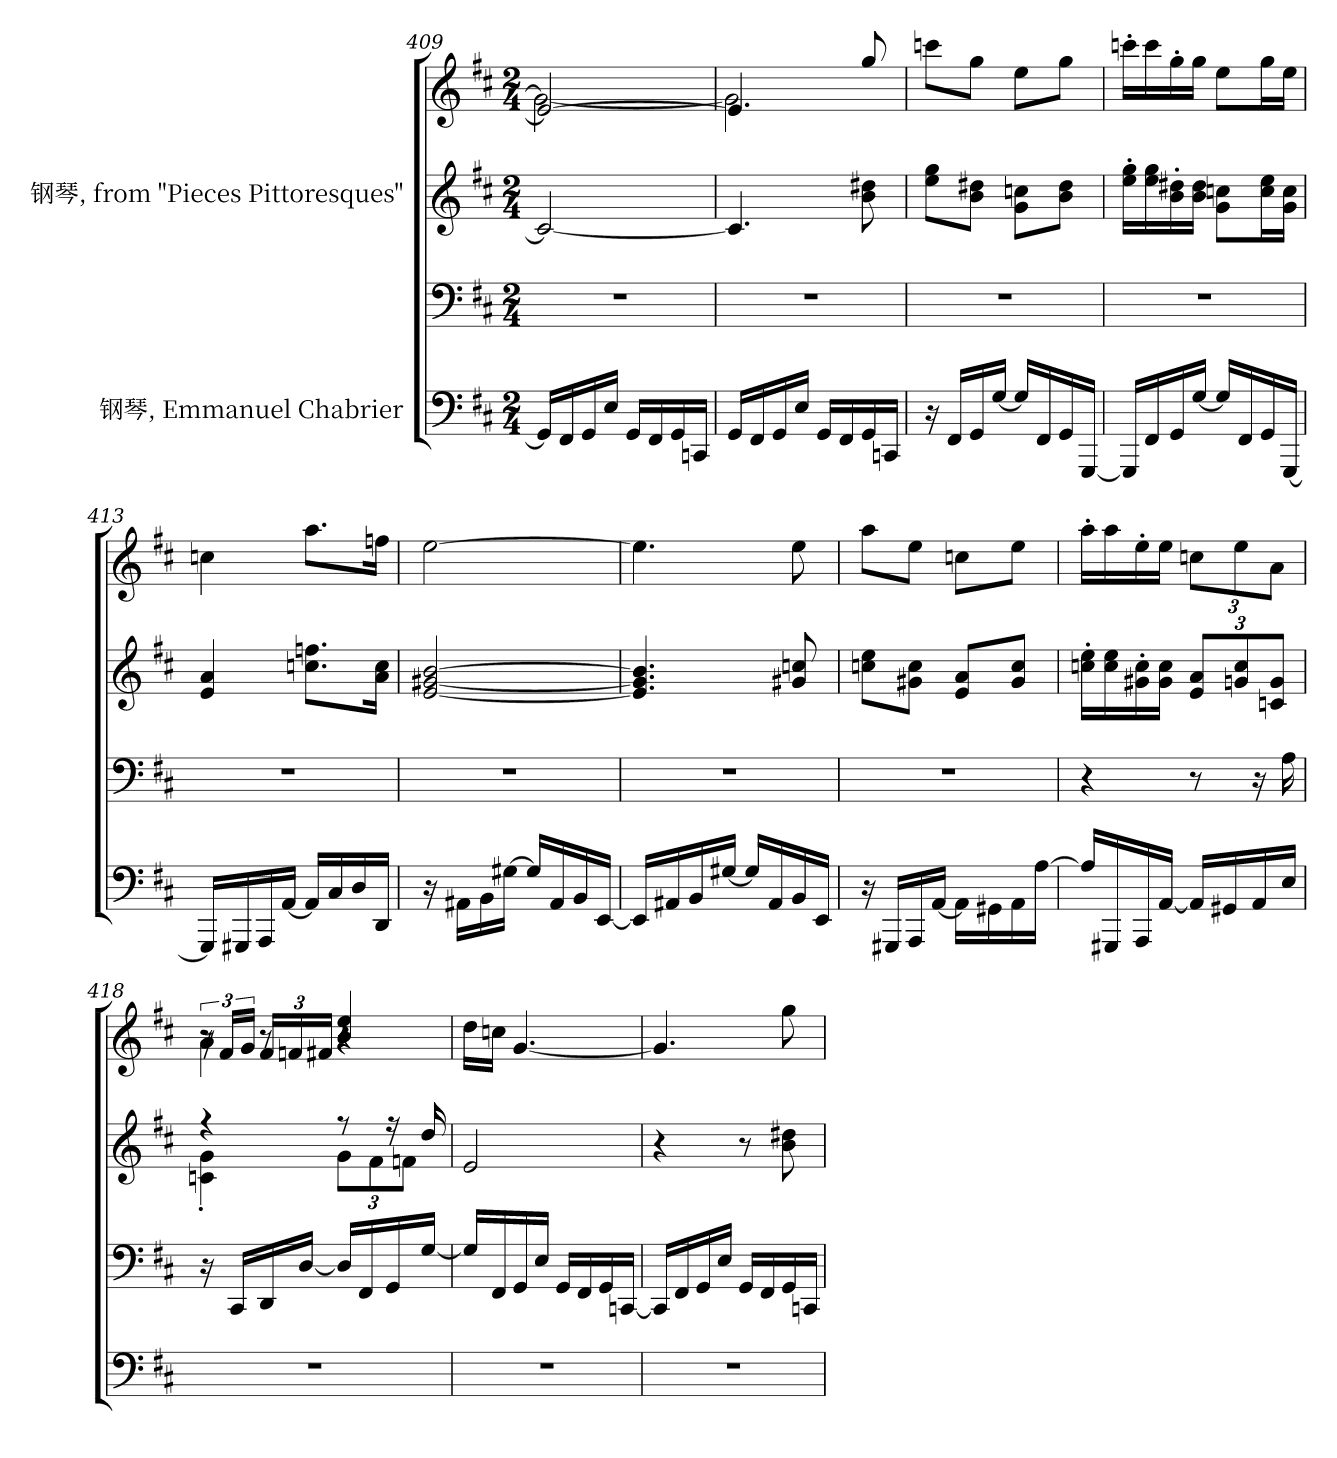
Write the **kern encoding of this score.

**kern	**kern	**kern	**kern
*part2	*part2	*part1	*part1
*staff4	*staff3	*staff2	*staff1
*I"钢琴, Emmanuel Chabrier	*	*I"钢琴, from &quot;Pieces Pittoresques&quot;	*
!!LO:PB:g=z
*clefF4	*clefF4	*clefG2	*clefG2
*k[f#c#]	*k[f#c#]	*k[f#c#]	*k[f#c#]
*M2/4	*M2/4	*M2/4	*M2/4
=409	=409	=409	=409
*	*	*	*^
16GG/LL]	2r	2c/_	2e/_	2g\_
16FF#/	.	.	.	.
16GG/	.	.	.	.
16E/JJ	.	.	.	.
16GG/LL	.	.	.	.
16FF#/	.	.	.	.
16GG/	.	.	.	.
16CCn/JJ	.	.	.	.
=410	=410	=410	=410	=410
16GG/LL	2r	4.c/]	4.e/]	2g\]
16FF#/	.	.	.	.
16GG/	.	.	.	.
16E/JJ	.	.	.	.
16GG/LL	.	.	.	.
16FF#/	.	.	.	.
16GG/	.	8b\ 8dd#X\	8gg/	.
16CCn/JJ	.	.	.	.
*	*	*	*v	*v
=411	=411	=411	=411
16r	2r	8ee\ 8gg\L	8cccn\L
16FF#/LL	.	.	.
16GG/	.	8b\ 8dd#X\J	8gg\J
[16G/JJ	.	.	.
16G/LL]	.	8g\ 8ccn\L	8ee\L
16FF#/	.	.	.
16GG/	.	8b\ 8dd#\J	8gg\J
[16GGG/JJ	.	.	.
=412	=412	=412	=412
16GGG/LL]	2r	16ee\' 16gg\'LL	16cccn'\LL
16FF#/	.	16ee\ 16gg\	16ccc\
16GG/	.	16b\' 16dd#X\'	16gg'\
[16G/JJ	.	16b\ 16dd#\JJ	16gg\JJ
16G/LL]	.	8g\ 8ccn\L	8ee\L
16FF#/	.	.	.
16GG/	.	16cc\ 16ee\L	16gg\L
[16GGG/JJ	.	16g\ 16cc\JJ	16ee\JJ
!!LO:LB:g=z
=413	=413	=413	=413
16GGG/LL]	2r	4e/ 4a/	4ccn\
16GGG#X/	.	.	.
16AAA/	.	.	.
[16AA/JJ	.	.	.
16AA/LL]	.	8.ccn\ 8.ffn\L	8.aa\L
16C#/	.	.	.
16D/	.	.	.
16DD/JJ	.	16a\ 16cc\Jk	16ffn\Jk
=414	=414	=414	=414
16r	2r	[2e/ [2g#X/ [2b/	[2ee\
16AA#X\LL	.	.	.
16BB\	.	.	.
[16G#X\JJ	.	.	.
16G#/LL]	.	.	.
16AA#/	.	.	.
16BB/	.	.	.
[16EE/JJ	.	.	.
=415	=415	=415	=415
16EE/LL]	2r	4.e/] 4.g#/] 4.b/]	4.ee\]
16AA#X/	.	.	.
16BB/	.	.	.
[16G#X/JJ	.	.	.
16G#/LL]	.	.	.
16AA#/	.	.	.
16BB/	.	8g#X/ 8ccn/	8ee\
16EE/JJ	.	.	.
!!LO:LB:g=z
=416	=416	=416	=416
16r	2r	8ccn\ 8ee\L	8aa\L
16GGG#X/LL	.	.	.
16AAA/	.	8g#X\ 8cc\J	8ee\J
[16AA/JJ	.	.	.
16AA\LL]	.	8e/ 8a/L	8ccn\L
16GG#X\	.	.	.
16AA\	.	8g#/ 8cc/J	8ee\J
[16A\JJ	.	.	.
=417	=417	=417	=417
16A/LL]	4r	16ccn\' 16ee\'LL	16aa'\LL
16GGG#X/	.	16cc\ 16ee\	16aa\
16AAA/	.	16g#X\' 16cc\'	16ee'\
[16AA/JJ	.	16g#\ 16cc\JJ	16ee\JJ
*	*	*Xbrackettup	*Xbrackettup
16AA/LL]	8r	12e/ 12a/L	12ccn\L
16GG#X/	.	.	.
.	.	12gn/ 12cc/	12ee\
16AA/	16r	.	.
.	.	12cn/ 12g/J	12a\J
16E/JJ	16A\	.	.
=418	=418	=418	=418
*	*	*^	*
*	*	*	*	*brackettup
*	*	*	*	*^
*	*	*	*	*	*^
2r	16r	4r	4cn\' 4g\'	24r	4a\	8r
.	.	.	.	24f#/LL	.	.
.	16CC#/LL	.	.	.	.	.
.	.	.	.	24g/JJ	.	.
*	*	*	*	*	*	*Xbrackettup
.	16DD/	.	.	8r	.	24f#/LL
.	.	.	.	.	.	24fn/
.	[16D/JJ	.	.	.	.	.
.	.	.	.	.	.	24f#X/JJ
.	16D/LL]	8r	12g\L	4b/ 4ee/	4r	4r
.	16FF#/	.	.	.	.	.
.	.	.	12f#\	.	.	.
.	16GG/	16r	.	.	.	.
.	.	.	12fn\J	.	.	.
.	[16G/JJ	16dd/	.	.	.	.
*	*	*v	*v	*	*	*
*	*	*	*v	*v	*v
!!LO:PB:g=z
=419	=419	=419	=419
2r	16G/LL]	2e/	16dd\LL
.	16FF#/	.	16ccn\JJ
.	16GG/	.	[4.g/
.	16E/JJ	.	.
.	16GG/LL	.	.
.	16FF#/	.	.
.	16GG/	.	.
.	[16CCn/JJ	.	.
=420	=420	=420	=420
2r	16CC/LL]	4r	4.g/]
.	16FF#/	.	.
.	16GG/	.	.
.	16E/JJ	.	.
.	16GG/LL	8r	.
.	16FF#/	.	.
.	16GG/	8b\ 8dd#X\	8gg\
.	16CCn/JJ	.	.
=	=	=	=
*-	*-	*-	*-
